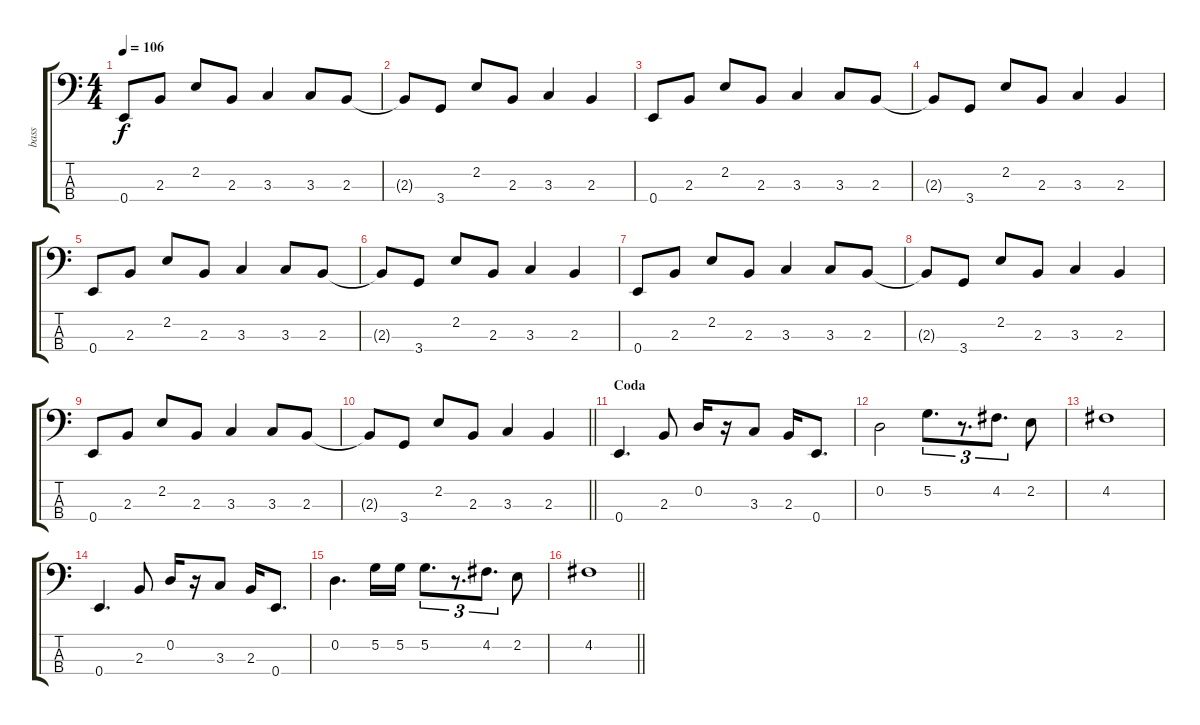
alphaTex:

\track ("bass" "bass") {instrument electricbassfinger}
\staff {score tabs}
\tuning (G2 D2 A1 E1) {hide}
\ts (4 4)
\tempo 106
\clef f4
\ks c
0.4.8{dy f} 2.3.8 2.2.8 2.3.8 3.3.4 3.3.8 2.3.8 |
2.3{t}.8 3.4.8 2.2.8 2.3.8 3.3.4 2.3.4 |
0.4.8 2.3.8 2.2.8 2.3.8 3.3.4 3.3.8 2.3.8 |
2.3{t}.8 3.4.8 2.2.8 2.3.8 3.3.4 2.3.4 |
0.4.8 2.3.8 2.2.8 2.3.8 3.3.4 3.3.8 2.3.8 |
2.3{t}.8 3.4.8 2.2.8 2.3.8 3.3.4 2.3.4 |
0.4.8 2.3.8 2.2.8 2.3.8 3.3.4 3.3.8 2.3.8 |
2.3{t}.8 3.4.8 2.2.8 2.3.8 3.3.4 2.3.4 |
0.4.8 2.3.8 2.2.8 2.3.8 3.3.4 3.3.8 2.3.8 |
\barLineRight lightlight
2.3{t}.8 3.4.8 2.2.8 2.3.8 3.3.4 2.3.4 |
\section ("" "Coda")
0.4.4{d} 2.3.8 0.2.16 r.16 3.3.8 2.3.16 0.4.8{d} |
0.2.2 5.2.8{d tu (3 2)} r.8{d tu (3 2)} 4.2.8{d tu (3 2)} 2.2.8 |
4.2.1 |
0.4.4{d} 2.3.8 0.2.16 r.16 3.3.8 2.3.16 0.4.8{d} |
0.2.4{d} 5.2.16 5.2.16 5.2.8{d tu (3 2)} r.8{d tu (3 2)} 4.2.8{d tu (3 2)} 2.2.8 |
\barLineRight lightlight
4.2.1
